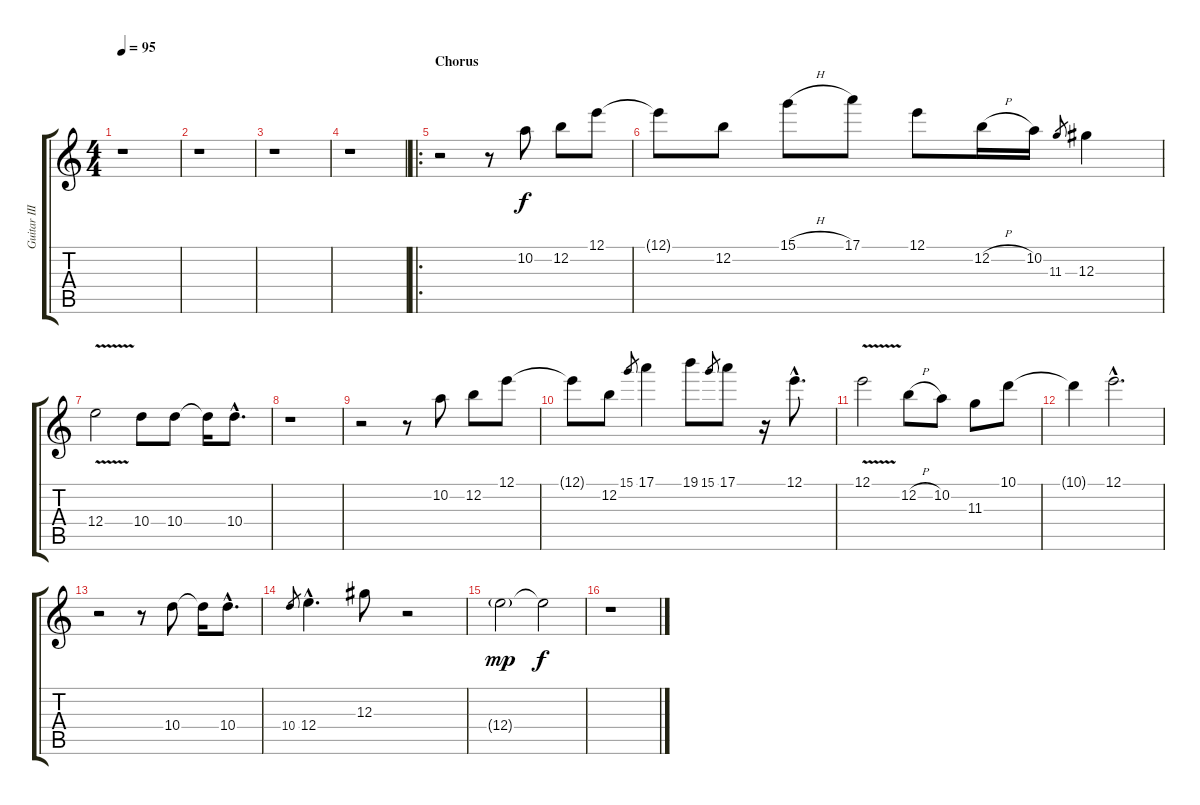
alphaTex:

\track ("Guitar III" "Guitar III") {instrument distortionguitar}
\staff {score tabs}
\tuning (E4 B3 Ab3 E3 B2 E2) {hide}
\ts (4 4)
\tempo 95
\clef g2
\ks c
r.1{dy f instrument distortionguitar} |
r.1 |
r.1 |
r.1 |
\ro
\section ("" "Chorus")
r.2 r.8 10.2.8 12.2.8 12.1.8 |
12.1{t}.8 12.2.8 15.1{h}.8 17.1.8 12.1.8 12.2{h}.16 10.2.16 11.3.8{gr} 12.3.4 |
12.4{v}.2 10.4.8 10.4.8 10.4{t}.16 10.4{hac}.8{d} |
r.1 |
r.2 r.8 10.2.8 12.2.8 12.1.8 |
12.1{t}.8 12.2.8 15.1.8{gr} 17.1.4 19.1.8 15.1.8{gr} 17.1.8 r.16 12.1{hac}.8{d} |
12.1{v}.2 12.2{h}.8 10.2.8 11.3.8 10.1.8 |
10.1{t}.4 12.1{hac}.2{d} |
r.2 r.8 10.4.8 10.4{t}.16 10.4{hac}.8{d} |
10.4.8{gr} 12.4{hac}.4{d} 12.3.8 r.2 |
12.4{g}.2{dy mp} 12.4{t}.2{dy f} |
r.1
